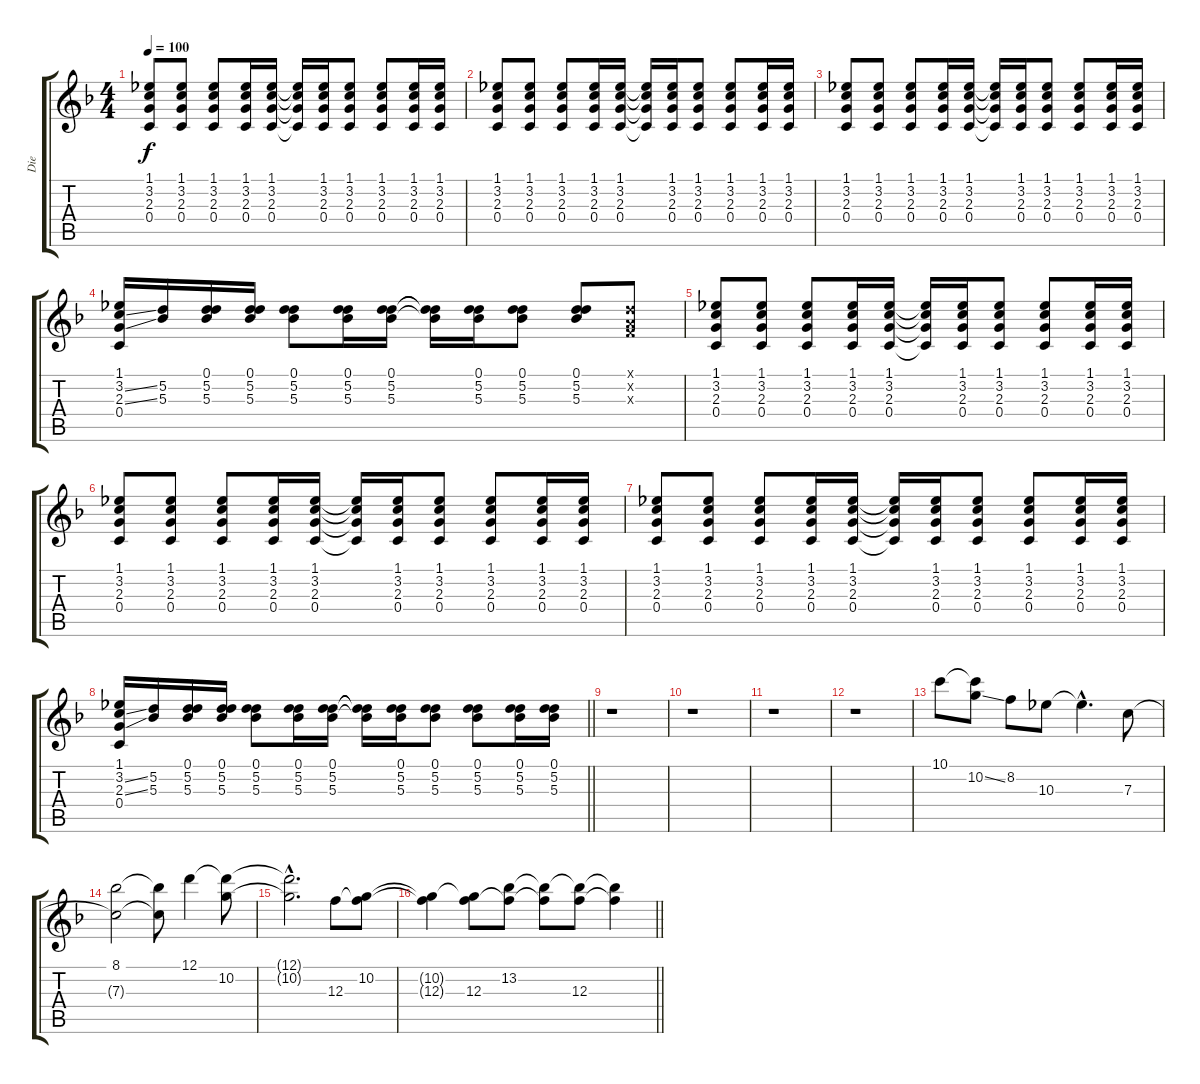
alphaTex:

\track ("Die" "Die") {instrument acousticguitarsteel}
\staff {score tabs}
\tuning (D4 A3 F3 C3 G2 D2) {hide}
\ts (4 4)
\tempo 100
\clef g2
\ks f
(1.1 3.2 2.3 0.4).8{dy f} (1.1 3.2 2.3 0.4).8 (1.1 3.2 2.3 0.4).8 (1.1 3.2 2.3 0.4).16 (1.1 3.2 2.3 0.4).16 (1.1{t} 3.2{t} 2.3{t} 0.4{t}).16 (1.1 3.2 2.3 0.4).16 (1.1 3.2 2.3 0.4).8 (1.1 3.2 2.3 0.4).8 (1.1 3.2 2.3 0.4).16 (1.1 3.2 2.3 0.4).16 |
(1.1 3.2 2.3 0.4).8 (1.1 3.2 2.3 0.4).8 (1.1 3.2 2.3 0.4).8 (1.1 3.2 2.3 0.4).16 (1.1 3.2 2.3 0.4).16 (1.1{t} 3.2{t} 2.3{t} 0.4{t}).16 (1.1 3.2 2.3 0.4).16 (1.1 3.2 2.3 0.4).8 (1.1 3.2 2.3 0.4).8 (1.1 3.2 2.3 0.4).16 (1.1 3.2 2.3 0.4).16 |
(1.1 3.2 2.3 0.4).8 (1.1 3.2 2.3 0.4).8 (1.1 3.2 2.3 0.4).8 (1.1 3.2 2.3 0.4).16 (1.1 3.2 2.3 0.4).16 (1.1{t} 3.2{t} 2.3{t} 0.4{t}).16 (1.1 3.2 2.3 0.4).16 (1.1 3.2 2.3 0.4).8 (1.1 3.2 2.3 0.4).8 (1.1 3.2 2.3 0.4).16 (1.1 3.2 2.3 0.4).16 |
(1.1 3.2{ss} 2.3{ss} 0.4).16 (5.2 5.3).16 (0.1 5.2 5.3).16 (0.1 5.2 5.3).16 (0.1 5.2 5.3).8 (0.1 5.2 5.3).16 (0.1 5.2 5.3).16 (0.1{t} 5.2{t} 5.3{t}).16 (0.1 5.2 5.3).16 (0.1 5.2 5.3).8 (0.1 5.2 5.3).8 (0.1{x} 0.2{x} 0.3{x}).8 |
(1.1 3.2 2.3 0.4).8 (1.1 3.2 2.3 0.4).8 (1.1 3.2 2.3 0.4).8 (1.1 3.2 2.3 0.4).16 (1.1 3.2 2.3 0.4).16 (1.1{t} 3.2{t} 2.3{t} 0.4{t}).16 (1.1 3.2 2.3 0.4).16 (1.1 3.2 2.3 0.4).8 (1.1 3.2 2.3 0.4).8 (1.1 3.2 2.3 0.4).16 (1.1 3.2 2.3 0.4).16 |
(1.1 3.2 2.3 0.4).8 (1.1 3.2 2.3 0.4).8 (1.1 3.2 2.3 0.4).8 (1.1 3.2 2.3 0.4).16 (1.1 3.2 2.3 0.4).16 (1.1{t} 3.2{t} 2.3{t} 0.4{t}).16 (1.1 3.2 2.3 0.4).16 (1.1 3.2 2.3 0.4).8 (1.1 3.2 2.3 0.4).8 (1.1 3.2 2.3 0.4).16 (1.1 3.2 2.3 0.4).16 |
(1.1 3.2 2.3 0.4).8 (1.1 3.2 2.3 0.4).8 (1.1 3.2 2.3 0.4).8 (1.1 3.2 2.3 0.4).16 (1.1 3.2 2.3 0.4).16 (1.1{t} 3.2{t} 2.3{t} 0.4{t}).16 (1.1 3.2 2.3 0.4).16 (1.1 3.2 2.3 0.4).8 (1.1 3.2 2.3 0.4).8 (1.1 3.2 2.3 0.4).16 (1.1 3.2 2.3 0.4).16 |
\barLineRight lightlight
(1.1 3.2{ss} 2.3{ss} 0.4).16 (5.2 5.3).16 (0.1 5.2 5.3).16 (0.1 5.2 5.3).16 (0.1 5.2 5.3).8 (0.1 5.2 5.3).16 (0.1 5.2 5.3).16 (0.1{t} 5.2{t} 5.3{t}).16 (0.1 5.2 5.3).16 (0.1 5.2 5.3).8 (0.1 5.2 5.3).8 (0.1 5.2 5.3).16 (0.1 5.2 5.3).16 |
r.1 |
r.1 |
r.1 |
r.1 |
10.1.8 (10.1{t} 10.2{ss}).8 8.2.8 10.3.8 10.3{hac t}.4{d} 7.3.8 |
(8.1 7.3{t}).2 (8.1{t} 7.3{t}).8 12.1.4 (12.1{t} 10.2).8 |
(12.1{hac t} 10.2{hac t}).2{d} 12.3.8 (10.2 12.3{t}).8 |
\barLineRight lightlight
(10.2{t} 12.3{t}).4 (10.2{t} 12.3).8 (13.2 12.3{t}).8 (13.2{t} 12.3{t}).8 (13.2{t} 12.3).8 (13.2{t} 12.3{t}).4
